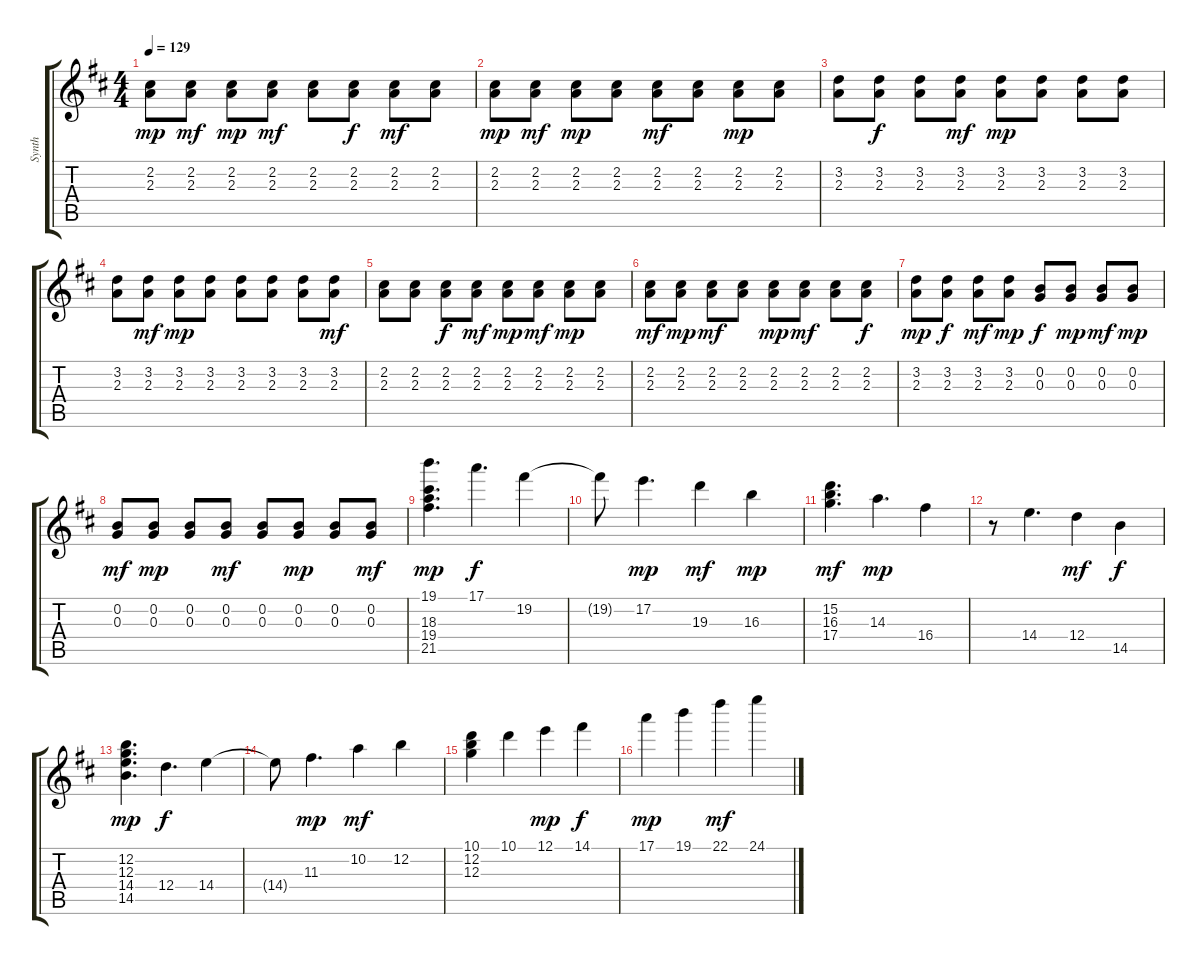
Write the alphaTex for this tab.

\track ("Synth" "Synth") {instrument electricguitarjazz}
\staff {score tabs}
\tuning (E4 B3 G3 D3 A2 E2) {hide}
\ts (4 4)
\tempo 129
\clef g2
\ks d
(2.2 2.3).8{dy mp} (2.2 2.3).8{dy mf} (2.2 2.3).8{dy mp} (2.2 2.3).8{dy mf} (2.2 2.3).8 (2.2 2.3).8{dy f} (2.2 2.3).8{dy mf} (2.2 2.3).8 |
(2.2 2.3).8{dy mp} (2.2 2.3).8{dy mf} (2.2 2.3).8{dy mp} (2.2 2.3).8 (2.2 2.3).8{dy mf} (2.2 2.3).8 (2.2 2.3).8{dy mp} (2.2 2.3).8 |
(3.2 2.3).8 (3.2 2.3).8{dy f} (3.2 2.3).8 (3.2 2.3).8{dy mf} (3.2 2.3).8{dy mp} (3.2 2.3).8 (3.2 2.3).8 (3.2 2.3).8 |
(3.2 2.3).8 (3.2 2.3).8{dy mf} (3.2 2.3).8{dy mp} (3.2 2.3).8 (3.2 2.3).8 (3.2 2.3).8 (3.2 2.3).8 (3.2 2.3).8{dy mf} |
(2.2 2.3).8 (2.2 2.3).8 (2.2 2.3).8{dy f} (2.2 2.3).8{dy mf} (2.2 2.3).8{dy mp} (2.2 2.3).8{dy mf} (2.2 2.3).8{dy mp} (2.2 2.3).8 |
(2.2 2.3).8{dy mf} (2.2 2.3).8{dy mp} (2.2 2.3).8{dy mf} (2.2 2.3).8 (2.2 2.3).8{dy mp} (2.2 2.3).8{dy mf} (2.2 2.3).8 (2.2 2.3).8{dy f} |
(3.2 2.3).8{dy mp} (3.2 2.3).8{dy f} (3.2 2.3).8{dy mf} (3.2 2.3).8{dy mp} (0.2 0.3).8{dy f} (0.2 0.3).8{dy mp} (0.2 0.3).8{dy mf} (0.2 0.3).8{dy mp} |
(0.2 0.3).8{dy mf} (0.2 0.3).8{dy mp} (0.2 0.3).8 (0.2 0.3).8{dy mf} (0.2 0.3).8 (0.2 0.3).8{dy mp} (0.2 0.3).8 (0.2 0.3).8{dy mf} |
(19.1 18.3 19.4 21.5).4{d dy mp} 17.1.4{d dy f} 19.2.4 |
19.2{t}.8 17.2.4{d dy mp} 19.3.4{dy mf} 16.3.4{dy mp} |
(15.2 16.3 17.4).4{d dy mf} 14.3.4{d dy mp} 16.4.4 |
r.8 14.4.4{d} 12.4.4{dy mf} 14.5.4{dy f} |
(12.2 12.3 14.4 14.5).4{d dy mp} 12.4.4{d dy f} 14.4.4 |
14.4{t}.8 11.3.4{d dy mp} 10.2.4{dy mf} 12.2.4 |
(10.1 12.2 12.3).4 10.1.4 12.1.4{dy mp} 14.1.4{dy f} |
17.1.4{dy mp} 19.1.4 22.1.4{dy mf} 24.1.4
